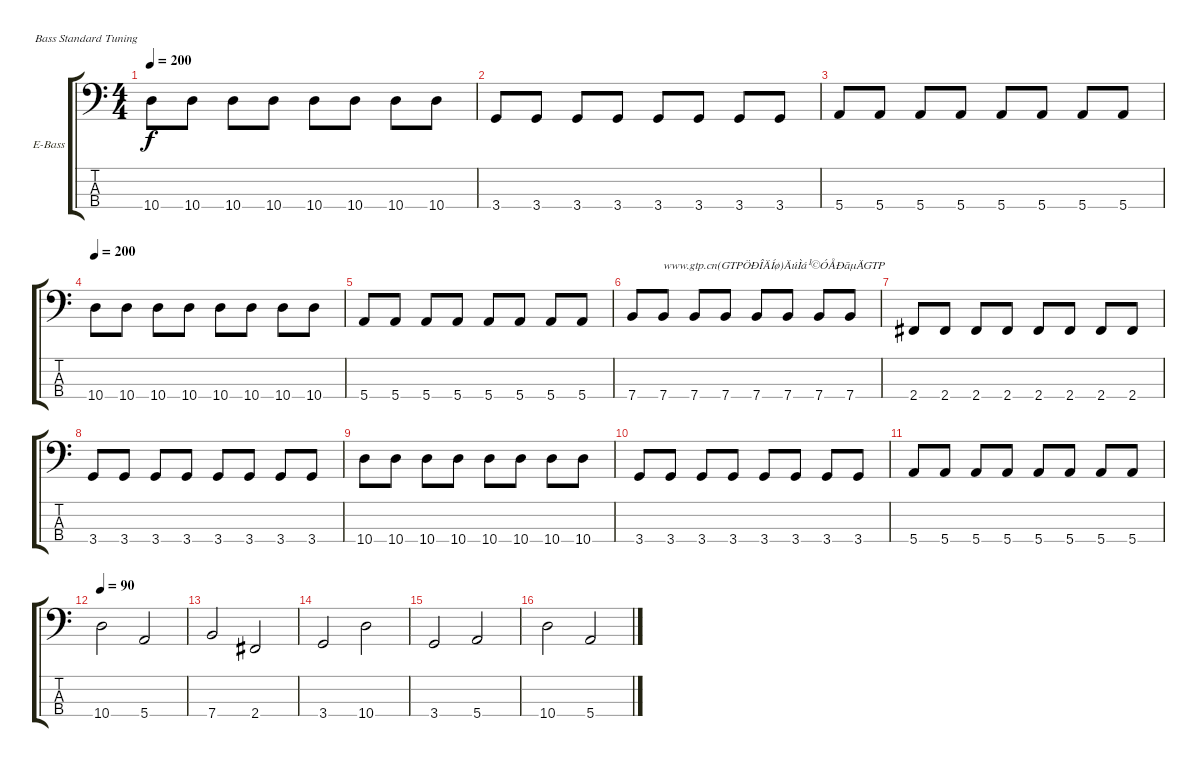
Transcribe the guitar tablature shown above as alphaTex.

\bracketExtendMode groupsimilarinstruments
\firstSystemTrackNameOrientation horizontal
\otherSystemsTrackNameOrientation horizontal
\track ("±´Ë¹" "E-Bass") {instrument electricbassfinger}
\staff {score tabs}
\tuning (G2 D2 A1 E1)
\ts (4 4)
\tempo 200
\clef f4
\ks c
10.4.8{dy f} 10.4.8 10.4.8 10.4.8 10.4.8 10.4.8 10.4.8 10.4.8 |
3.4.8 3.4.8 3.4.8 3.4.8 3.4.8 3.4.8 3.4.8 3.4.8 |
5.4.8 5.4.8 5.4.8 5.4.8 5.4.8 5.4.8 5.4.8 5.4.8 |
\tempo 200
10.4.8 10.4.8 10.4.8 10.4.8 10.4.8 10.4.8 10.4.8 10.4.8 |
5.4.8 5.4.8 5.4.8 5.4.8 5.4.8 5.4.8 5.4.8 5.4.8 |
7.4.8 7.4.8{txt "www.gtp.cn(GTPÖÐÎÄÍø)ÄúÌá¹©ÓÅÐãµÄGTP"} 7.4.8 7.4.8 7.4.8 7.4.8 7.4.8 7.4.8 |
2.4.8 2.4.8 2.4.8 2.4.8 2.4.8 2.4.8 2.4.8 2.4.8 |
3.4.8 3.4.8 3.4.8 3.4.8 3.4.8 3.4.8 3.4.8 3.4.8 |
10.4.8 10.4.8 10.4.8 10.4.8 10.4.8 10.4.8 10.4.8 10.4.8 |
3.4.8 3.4.8 3.4.8 3.4.8 3.4.8 3.4.8 3.4.8 3.4.8 |
5.4.8 5.4.8 5.4.8 5.4.8 5.4.8 5.4.8 5.4.8 5.4.8 |
\tempo 90
10.4.2 5.4.2 |
7.4.2 2.4.2 |
3.4.2 10.4.2 |
3.4.2 5.4.2 |
10.4.2 5.4.2
